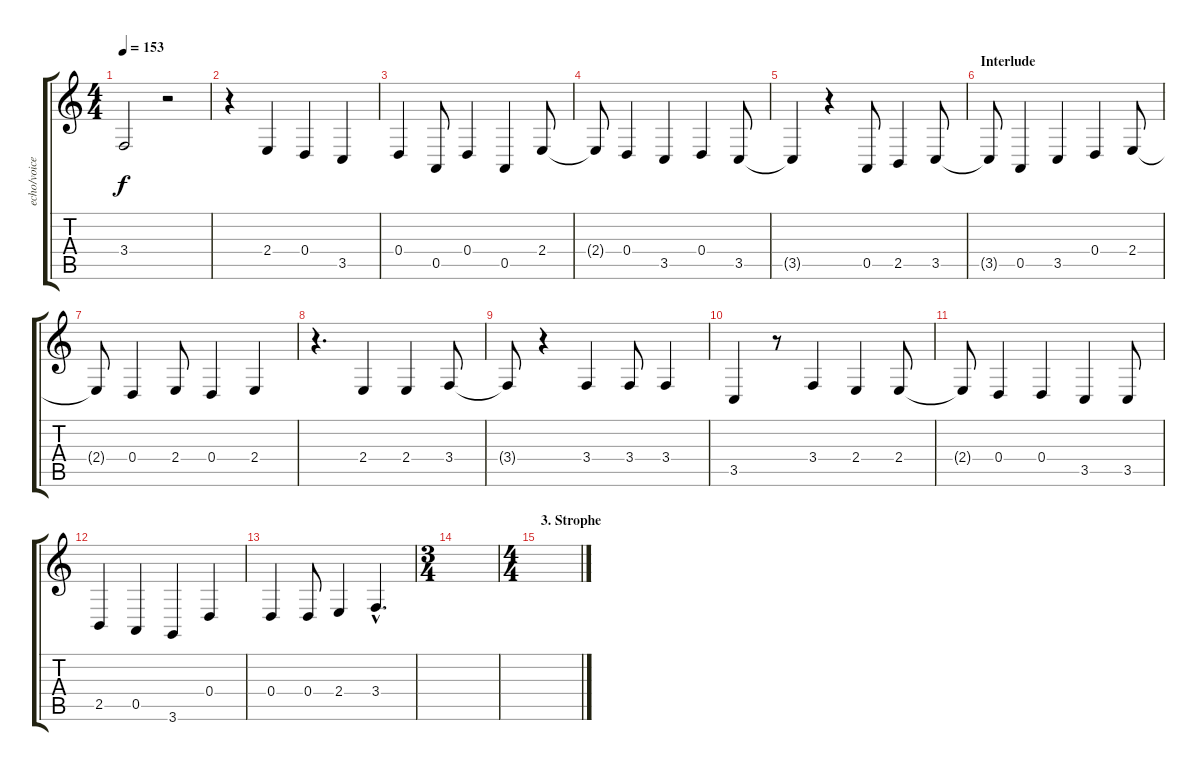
\track ("echo/voice" "echo/voice") {instrument violin}
\staff {score tabs}
\tuning (E4 B3 G3 D3 A2 E2) {hide}
\ts (4 4)
\tempo 153
\clef g2
\ks c
3.4{t}.2{dy f} r.2 |
r.4 2.4.4 0.4.4 3.5.4 |
0.4.4 0.5.8 0.4.4 0.5.4 2.4.8 |
2.4{t}.8 0.4.4 3.5.4 0.4.4 3.5.8 |
3.5{t}.4 r.4 0.5.8 2.5.4 3.5.8 |
\section ("" "Interlude")
3.5{t}.8 0.5.4 3.5.4 0.4.4 2.4.8 |
2.4{t}.8 0.4.4 2.4.8 0.4.4 2.4.4 |
r.4{d} 2.4.4 2.4.4 3.4.8 |
3.4{t}.8 r.4 3.4.4 3.4.8 3.4.4 |
3.5.4 r.8 3.4.4 2.4.4 2.4.8 |
2.4{t}.8 0.4.4 0.4.4 3.5.4 3.5.8 |
2.5.4 0.5.4 3.6.4 0.4.4 |
0.4.4 0.4.8 2.4.4 3.4{hac}.4{d} |
\ts (3 4)
|
\ts (4 4)
\section ("" "3. Strophe")
